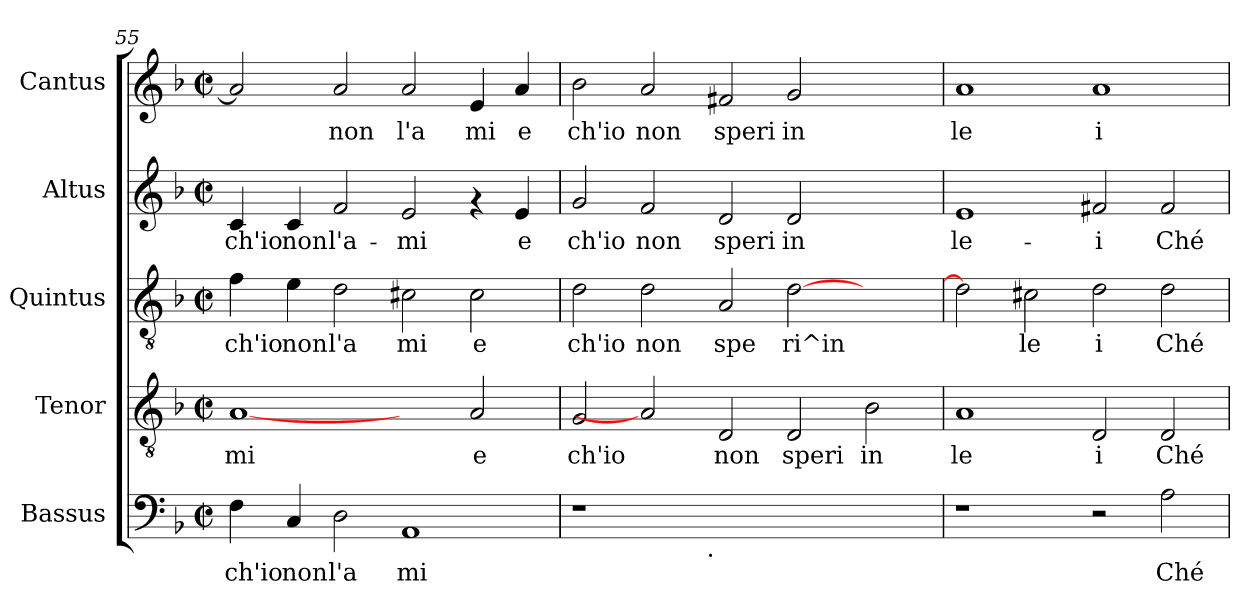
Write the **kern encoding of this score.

**kern	**text	**kern	**text	**kern	**text	**kern	**text	**kern	**text
*part5	*part5	*part4	*part4	*part3	*part3	*part2	*part2	*part1	*part1
*staff5	*staff5	*staff4	*staff4	*staff3	*staff3	*staff2	*staff2	*staff1	*staff1
*I"Bassus	*	*I"Tenor	*	*I"Quintus	*	*I"Altus	*	*I"Cantus	*
*clefF4	*	*clefGv2	*	*clefGv2	*	*clefG2	*	*clefG2	*
*k[b-]	*	*k[b-]	*	*k[b-]	*	*k[b-]	*	*k[b-]	*
*F:	*	*F:	*	*F:	*	*F:	*	*F:	*
*M2/2	*	*M2/2	*	*M2/2	*	*M2/2	*	*M2/2	*
*met(c|)	*	*met(c|)	*	*met(c|)	*	*met(c|)	*	*met(c|)	*
=55	=55	=55	=55	=55	=55	=55	=55	=55	=55
!	!LO:LY:b:cj	!	!LO:LY:b:cj	!	!LO:LY:b:cj	!	!LO:LY:b:cj	!	!LO:LY:b:cj
4F\	ch'io	[1A	mi	4f\	ch'io	4c/	ch'io	2a/]	.
!	!LO:LY:b:cj	!	!	!	!LO:LY:b:cj	!	!LO:LY:b:cj	!	!
4C/	non	.	.	4e\	non	4c/	non	.	.
!	!LO:LY:b:cj	!	!	!	!LO:LY:b:cj	!	!LO:LY:b:cj	!	!LO:LY:b:cj
2D\	l'a	.	.	2d\	l'a	2f/	l'a-	2a/	non
!	!LO:LY:b:cj	!	!	!	!LO:LY:b:cj	!	!LO:LY:b:cj	!	!LO:LY:b:cj
1AA	mi	2ryy	.	2c#X\	mi	2e/	-mi	2a/	l'a
!	!	!	!LO:LY:b:cj	!	!LO:LY:b:cj	!	!	!	!LO:LY:b:cj
.	.	2A/	e	2c#\	e	4rf	.	4e/	mi
!	!	!	!	!	!	!	!LO:LY:b:cj	!	!LO:LY:b:cj
.	.	.	.	.	.	4e/	e	4a/	e
=56	=56	=56	=56	=56	=56	=56	=56	=56	=56
!	!	!	!LO:LY:b:cj	!	!LO:LY:b:cj	!	!LO:LY:b:cj	!	!LO:LY:b:cj
*^	*	*	*	*	*	*	*	*	*
1r	2ryy	.	2G/	ch'io	2d\	ch'io	2g/	ch'io	2b-\	ch'io
!	!	!	!	!	!	!LO:LY:b:cj	!	!LO:LY:b:cj	!	!LO:LY:b:cj
.	4...ryy	.	2A]	.	2d\	non	2f/	non	2a/	non
!	!LO:TX:b:t=.	!	!	!	!	!	!	!	!	!
.	1ryy	.	.	.	.	.	.	.	.	.
!	!	!	!	!LO:LY:b:cj	!	!LO:LY:b:cj	!	!LO:LY:b:cj	!	!LO:LY:b:cj
1.ryy	.	.	2D/	non	2A/	spe	2d/	speri	2f#X/	speri
!	!	!	!	!LO:LY:b:cj	!	!LO:LY:b:cj	!	!LO:LY:b:cj	!	!LO:LY:b:cj
.	.	.	2D/	speri	[>2d\	ri^in	2d/	in	2g/	in
.	2ryy	.	.	.	.	.	.	.	.	.
!	!	!	!	!LO:LY:b:cj	!	!	!	!	!	!
.	.	.	2B-\	in	2ryy	.	2ryy	.	2ryy	.
.	32ryy	.	.	.	.	.	.	.	.	.
=57	=57	=57	=57	=57	=57	=57	=57	=57	=57	=57
!	!	!	!	!LO:LY:b:cj	!	!LO:LY:b:cj	!	!LO:LY:b:cj	!	!LO:LY:b:cj
*v	*v	*	*	*	*	*	*	*	*	*
1r	.	1A	le	2d\]	.	1e	le-	1a	le
!	!	!	!	!	!LO:LY:b:cj	!	!	!	!
.	.	.	.	2c#\	le	.	.	.	.
!	!	!	!LO:LY:b:cj	!	!LO:LY:b:cj	!	!LO:LY:b:cj	!	!LO:LY:b:cj
2r	.	2D/	i	2d\	i	2f#X/	-i	1a	i
!	!LO:LY:b:cj	!	!LO:LY:b:cj	!	!LO:LY:b:cj	!	!LO:LY:b:cj	!	!
2A\	Ché	2D/	Ché	2d\	Ché	2f#/	Ché	.	.
=	=	=	=	=	=	=	=	=	=
*-	*-	*-	*-	*-	*-	*-	*-	*-	*-
